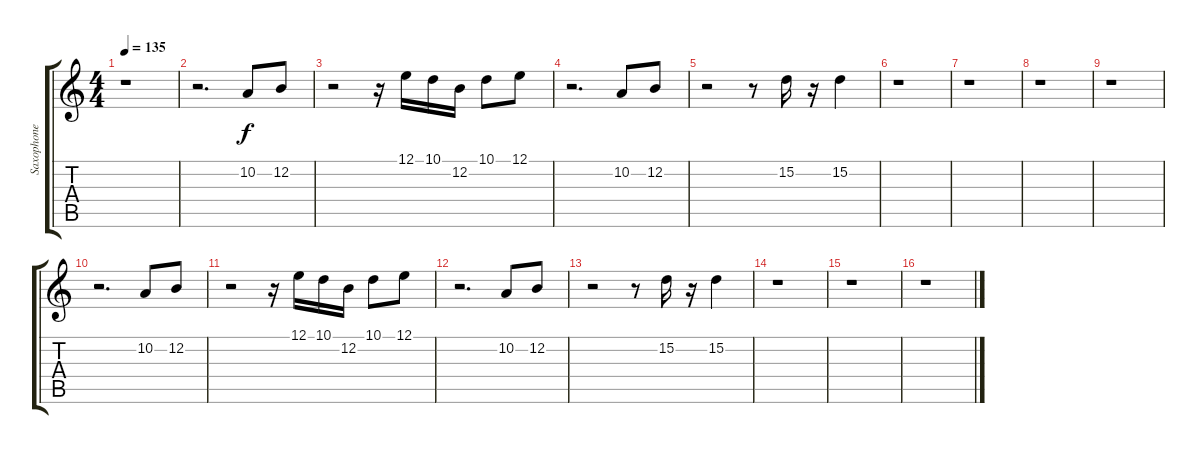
\track ("Saxophone" "Saxophone") {instrument altosax}
\staff {score tabs}
\tuning (E4 B3 G3 D3 A2 E2) {hide}
\ts (4 4)
\tempo 135
\clef g2
\ks c
r.1{dy f} |
r.2{d} 10.2.8 12.2.8 |
r.2 r.16 12.1.16 10.1.16 12.2.16 10.1.8 12.1.8 |
r.2{d} 10.2.8 12.2.8 |
r.2 r.8 15.2.16 r.16 15.2.4 |
r.1 |
r.1 |
r.1 |
r.1 |
r.2{d} 10.2.8 12.2.8 |
r.2 r.16 12.1.16 10.1.16 12.2.16 10.1.8 12.1.8 |
r.2{d} 10.2.8 12.2.8 |
r.2 r.8 15.2.16 r.16 15.2.4 |
r.1 |
r.1 |
r.1
